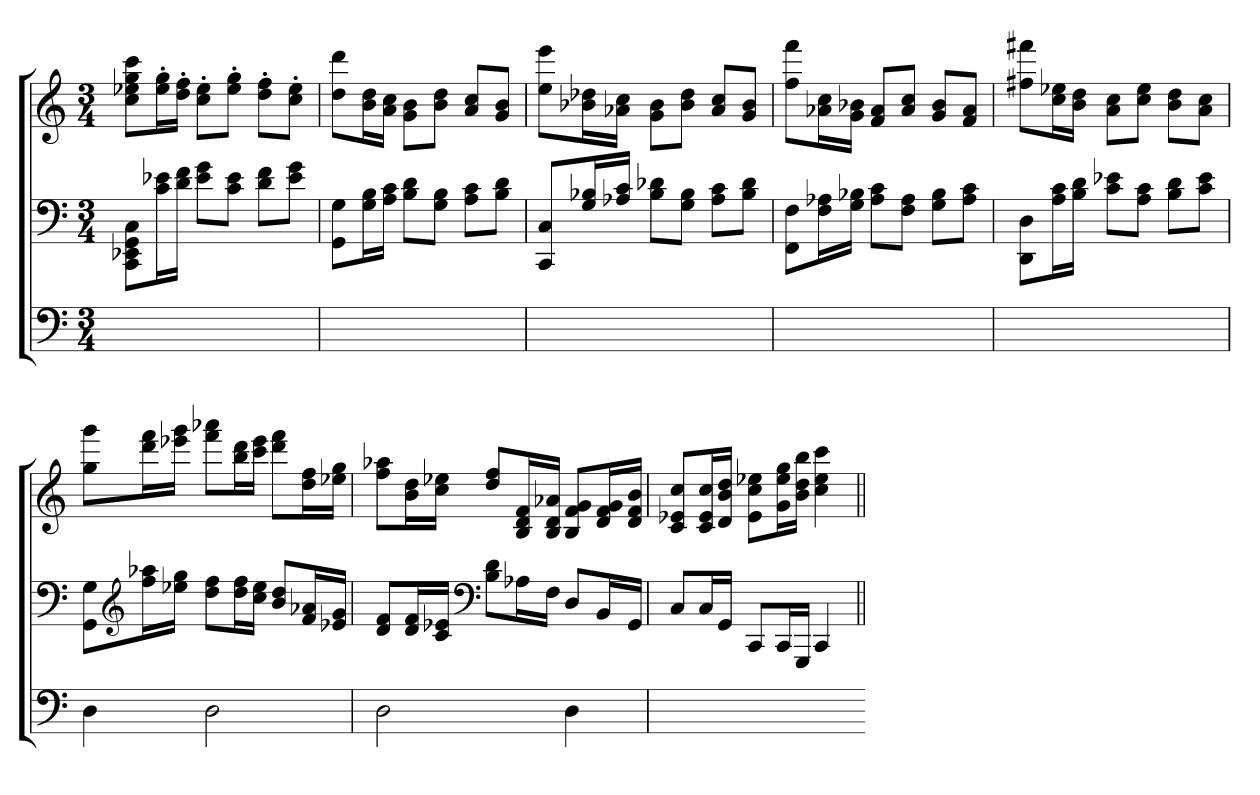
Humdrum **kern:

**kern	**kern	**kern
*part3	*part2	*part1
*staff3	*staff2	*staff1
*	*clefF4	*clefG2
*M3/4	*M3/4	*M3/4
=	=	=
2.ryy	8CC 8EE-X 8GG 8CL	8cc 8ee-X 8gg 8cccL
.	16c 16e-XL	16ee-' 16gg'L
.	16d 16fJJ	16dd' 16ff'JJ
.	8e- 8gL	8cc' 8ee-'L
.	8c 8e-J	8ee-' 8gg'J
.	8d 8fL	8dd' 8ff'L
.	8e- 8gJ	8cc' 8ee-'J
=	=	=
2.ryy	8GG 8GL	8dd 8dddL
.	16G 16BL	16b 16ddL
.	16A 16cJJ	16a 16ccJJ
.	8B 8dL	8g 8bL
.	8G 8BJ	8b 8ddJ
.	8A 8cL	8a 8ccL
.	8B 8dJ	8g 8bJ
=	=	=
2.ryy	8CC 8CL	8ee 8eeeL
.	16G 16B-XL	16b-X 16dd-XL
.	16A-X 16cJJ	16a-X 16ccJJ
.	8B- 8d-XL	8g 8b-L
.	8G 8B-J	8b- 8dd-J
.	8A- 8cL	8a- 8ccL
.	8B- 8d-J	8g 8b-J
=	=	=
2.ryy	8FF 8FL	8ff 8fffL
.	16F 16A-XL	16a-X 16ccL
.	16G 16B-XJJ	16g 16b-XJJ
.	8A- 8cL	8f 8a-L
.	8F 8A-J	8a- 8ccJ
.	8G 8B-L	8g 8b-L
.	8A- 8cJ	8f 8a-J
=	=	=
2.ryy	8DD 8DL	8ff#X 8fff#XL
.	16A 16cL	16cc 16ee-XL
.	16B 16dJJ	16b 16ddJJ
.	8c 8e-XL	8a 8ccL
.	8A 8cJ	8cc 8ee-J
.	8B 8dL	8b 8ddL
.	8c 8e-J	8a 8ccJ
=	=	=
4D	8GG 8GL	8gg 8gggL
*	*clefG2	*
.	16ff 16aa-XL	16ddd 16fffL
.	16ee-X 16ggJJ	16eee-X 16gggJJ
2D	8dd 8ffL	8fff 8aaa-XL
.	16dd 16ffL	16bb 16dddL
.	16cc 16ee-JJ	16ccc 16eee-JJ
.	8b 8ddL	8ddd 8fffL
.	16f 16a-XL	16dd 16ffL
.	16e-X 16gJJ	16ee-X 16ggJJ
=	=	=
2D	8d 8fL	8ff 8aa-XL
.	16d 16fL	16b 16ddL
.	16c 16e-XJJ	16cc 16ee-XJJ
*	*clefF4	*
.	8B 8dL	8dd 8ffL
.	16A-XL	16B 16d 16fL
.	16FJJ	16B 16d 16a-XJJ
4D	8DL	8B 8f 8gL
.	16BBL	16d 16f 16gL
.	16GGJJ	16d 16f 16bJJ
=	=	=
2.ryy	8CL	8c 8e-X 8ccL
.	16CL	16c 16e- 16ccL
.	16GGJJ	16d 16b 16ddJJ
.	8CCL	8e- 8cc 8ee-XL
.	16CCL	16g 16ee- 16ggL
.	16GGGJJ	16b 16dd 16bbJJ
.	4CC	4cc 4ee- 4ccc
==	=||	=||
*-	*-	*-
